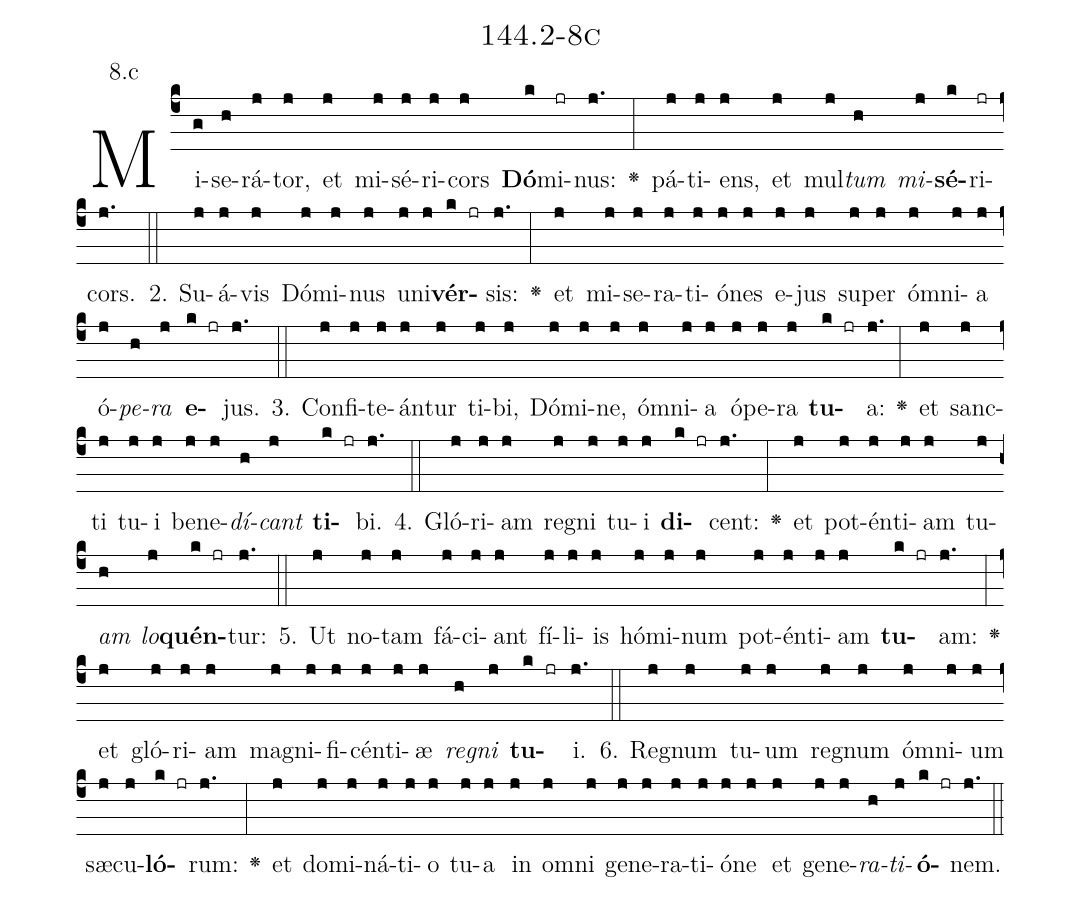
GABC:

name: 144.2-8c;
annotation: 8.c;
%%
(c4)Mi(g)se(h)rá(j)tor,(j) et(j) mi(j)sé(j)ri(j)cors(j) <b>Dó</b>(k)mi(jr)nus:(j.) <v>\greheightstar</v>(:) pá(j)ti(j)ens,(j) et(j) mul(j)<i>tum</i>(h) <i>mi</i>(j)<b>sé</b>(k)ri(jr)cors.(j.) (::)
2. Su(j)á(j)vis(j) Dó(j)mi(j)nus(j) u(j)ni(j)<b>vér</b>(k jr)sis:(j.) <v>\greheightstar</v>(:) et(j) mi(j)se(j)ra(j)ti(j)ó(j)nes(j) e(j)jus(j) su(j)per(j) óm(j)ni(j)a(j) ó(j)<i>pe</i>(h)<i>ra</i>(j) <b>e</b>(k jr)jus.(j.) (::)
3. Con(j)fi(j)te(j)án(j)tur(j) ti(j)bi,(j) Dó(j)mi(j)ne,(j) óm(j)ni(j)a(j) ó(j)pe(j)ra(j) <b>tu</b>(k jr)a:(j.) <v>\greheightstar</v>(:) et(j) sanc(j)ti(j) tu(j)i(j) be(j)ne(j)<i>dí</i>(h)<i>cant</i>(j) <b>ti</b>(k jr)bi.(j.) (::)
4. Gló(j)ri(j)am(j) re(j)gni(j) tu(j)i(j) <b>di</b>(k jr)cent:(j.) <v>\greheightstar</v>(:) et(j) pot(j)én(j)ti(j)am(j) tu(j)<i>am</i>(h) <i>lo</i>(j)<b>quén</b>(k jr)tur:(j.) (::)
5. Ut(j) no(j)tam(j) fá(j)ci(j)ant(j) fí(j)li(j)is(j) hó(j)mi(j)num(j) pot(j)én(j)ti(j)am(j) <b>tu</b>(k jr)am:(j.) <v>\greheightstar</v>(:) et(j) gló(j)ri(j)am(j) ma(j)gni(j)fi(j)cén(j)ti(j)æ(j) <i>re</i>(h)<i>gni</i>(j) <b>tu</b>(k jr)i.(j.) (::)
6. Re(j)gnum(j) tu(j)um(j) re(j)gnum(j) óm(j)ni(j)um(j) sæ(j)cu(j)<b>ló</b>(k jr)rum:(j.) <v>\greheightstar</v>(:) et(j) do(j)mi(j)ná(j)ti(j)o(j) tu(j)a(j) in(j) om(j)ni(j) ge(j)ne(j)ra(j)ti(j)ó(j)ne(j) et(j) ge(j)ne(j)<i>ra</i>(h)<i>ti</i>(j)<b>ó</b>(k jr)nem.(j.) (::)
